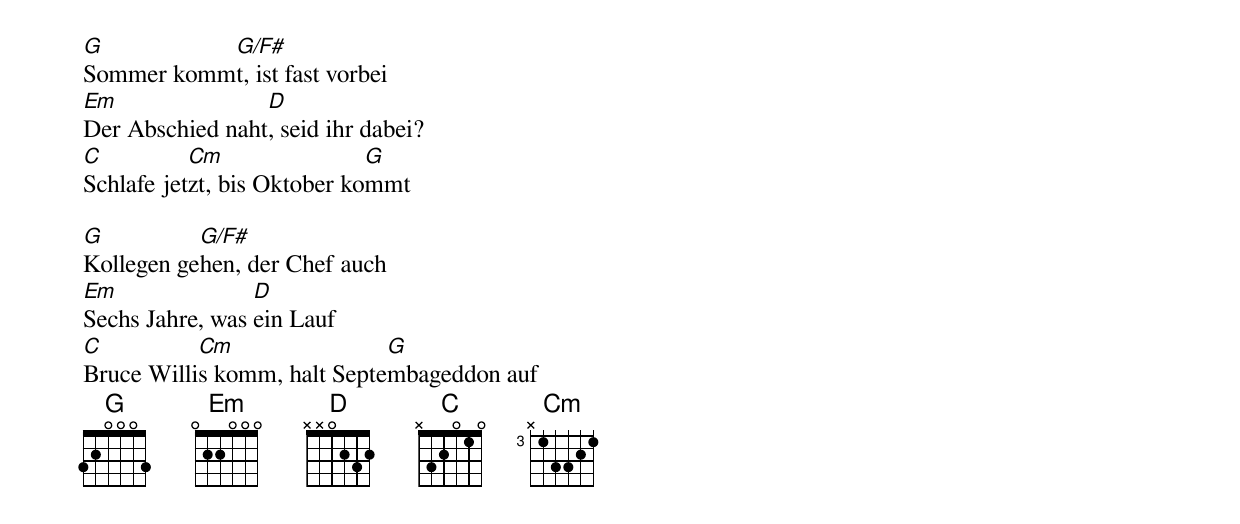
G          G/F#
Sommer kommt, ist fast vorbei
Em               D
Der Abschied naht, seid ihr dabei?
C          Cm                G
Schlafe jetzt, bis Oktober kommt

G          G/F#
Kollegen gehen, der Chef auch
Em               D
Sechs Jahre, was ein Lauf
C          Cm                G
Bruce Willis komm, halt Septembageddon auf
